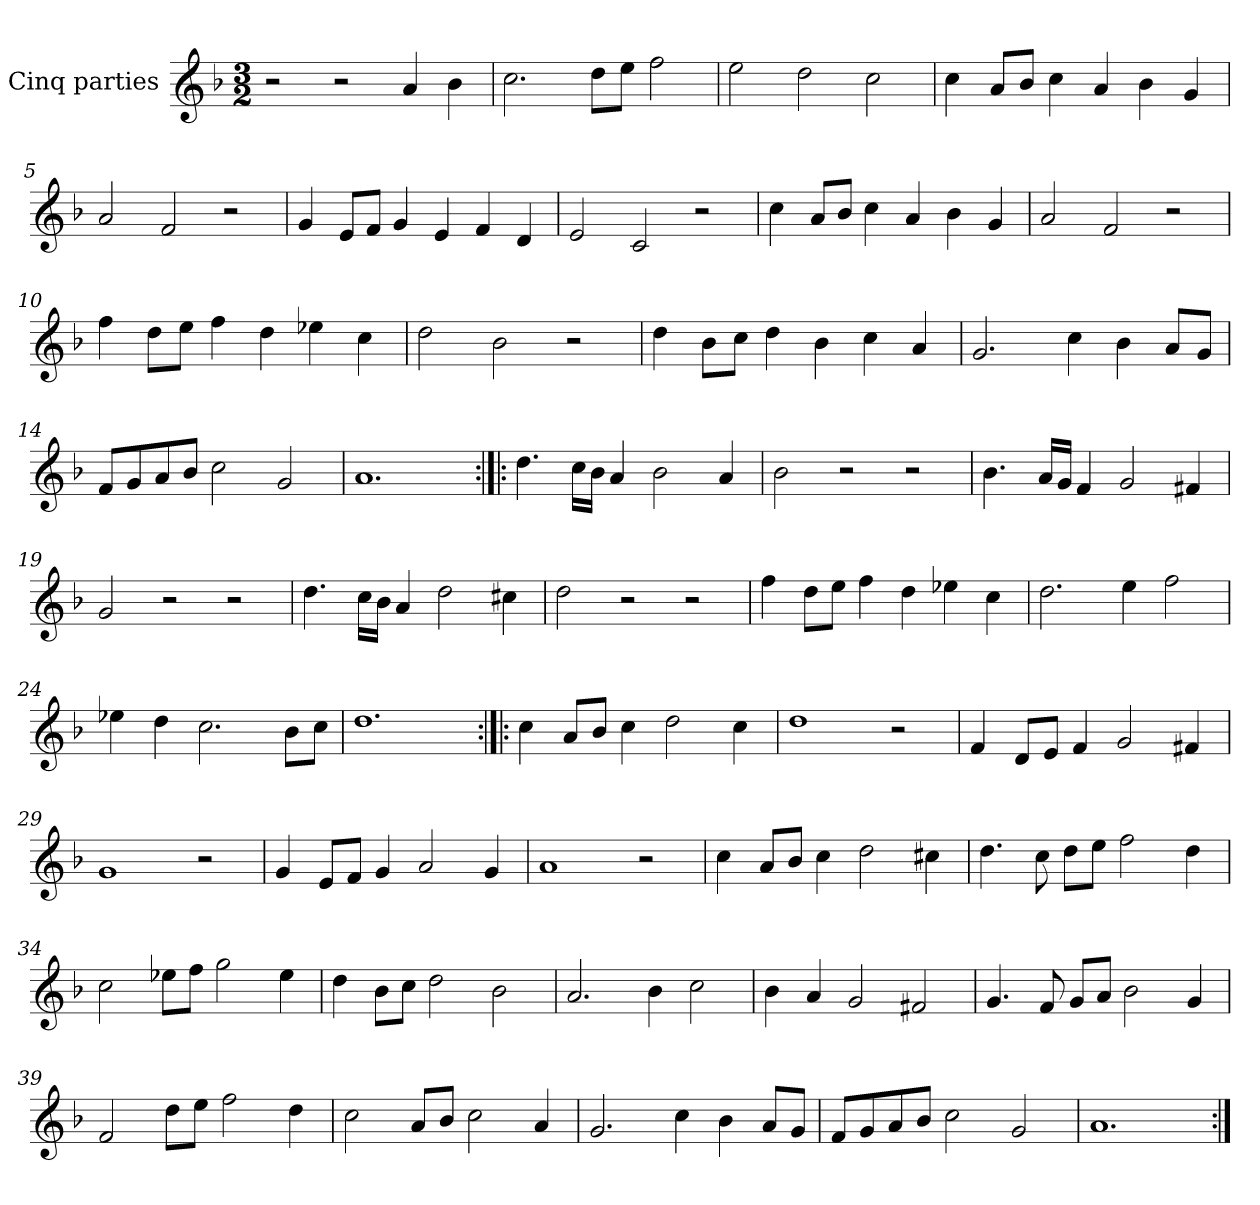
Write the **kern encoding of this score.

**kern
*part1
*staff1
*I"Cinq parties
*clefG2
*k[b-]
*M3/2
*MM180
=1
2r
2r
4a/
4b-\
=2
2.cc\
8dd\L
8ee\J
2ff\
=3
2ee\
2dd\
2cc\
=4
4cc\
8a/L
8b-/J
4cc\
4a/
4b-\
4g/
=5
2a/
2f/
2r
=6
4g/
8e/L
8f/J
4g/
4e/
4f/
4d/
=7
2e/
2c/
2r
=8
4cc\
8a/L
8b-/J
4cc\
4a/
4b-\
4g/
=9
2a/
2f/
2r
=10
4ff\
8dd\L
8ee\J
4ff\
4dd\
4ee-X\
4cc\
=11
2dd\
2b-\
2r
=12
4dd\
8b-\L
8cc\J
4dd\
4b-\
4cc\
4a/
=13
2.g/
4cc\
4b-\
8a/L
8g/J
=14
8f/L
8g/
8a/
8b-/J
2cc\
2g/
=15
1.a
=16:|!|:
4.dd\
16cc\LL
16b-\JJ
4a/
2b-\
4a/
=17
2b-\
2r
2r
=18
4.b-\
16a/LL
16g/JJ
4f/
2g/
4f#X/
=19
2g/
2r
2r
=20
4.dd\
16cc\LL
16b-\JJ
4a/
2dd\
4cc#X\
=21
2dd\
2r
2r
=22
4ff\
8dd\L
8ee\J
4ff\
4dd\
4ee-X\
4cc\
=23
2.dd\
4ee\
2ff\
=24
4ee-X\
4dd\
2.cc\
8b-\L
8cc\J
=25
1.dd
=26:|!|:
4cc\
8a/L
8b-/J
4cc\
2dd\
4cc\
=27
1dd
2r
=28
4f/
8d/L
8e/J
4f/
2g/
4f#X/
=29
1g
2r
=30
4g/
8e/L
8f/J
4g/
2a/
4g/
=31
1a
2r
=32
4cc\
8a/L
8b-/J
4cc\
2dd\
4cc#X\
=33
4.dd\
8cc\
8dd\L
8ee\J
2ff\
4dd\
=34
2cc\
8ee-X\L
8ff\J
2gg\
4ee-\
=35
4dd\
8b-\L
8cc\J
2dd\
2b-\
=36
2.a/
4b-\
2cc\
=37
4b-\
4a/
2g/
2f#X/
=38
4.g/
8f/
8g/L
8a/J
2b-\
4g/
=39
2f/
8dd\L
8ee\J
2ff\
4dd\
=40
2cc\
8a/L
8b-/J
2cc\
4a/
=41
2.g/
4cc\
4b-\
8a/L
8g/J
=42
8f/L
8g/
8a/
8b-/J
2cc\
2g/
=43
1.a
=:|!
*-
